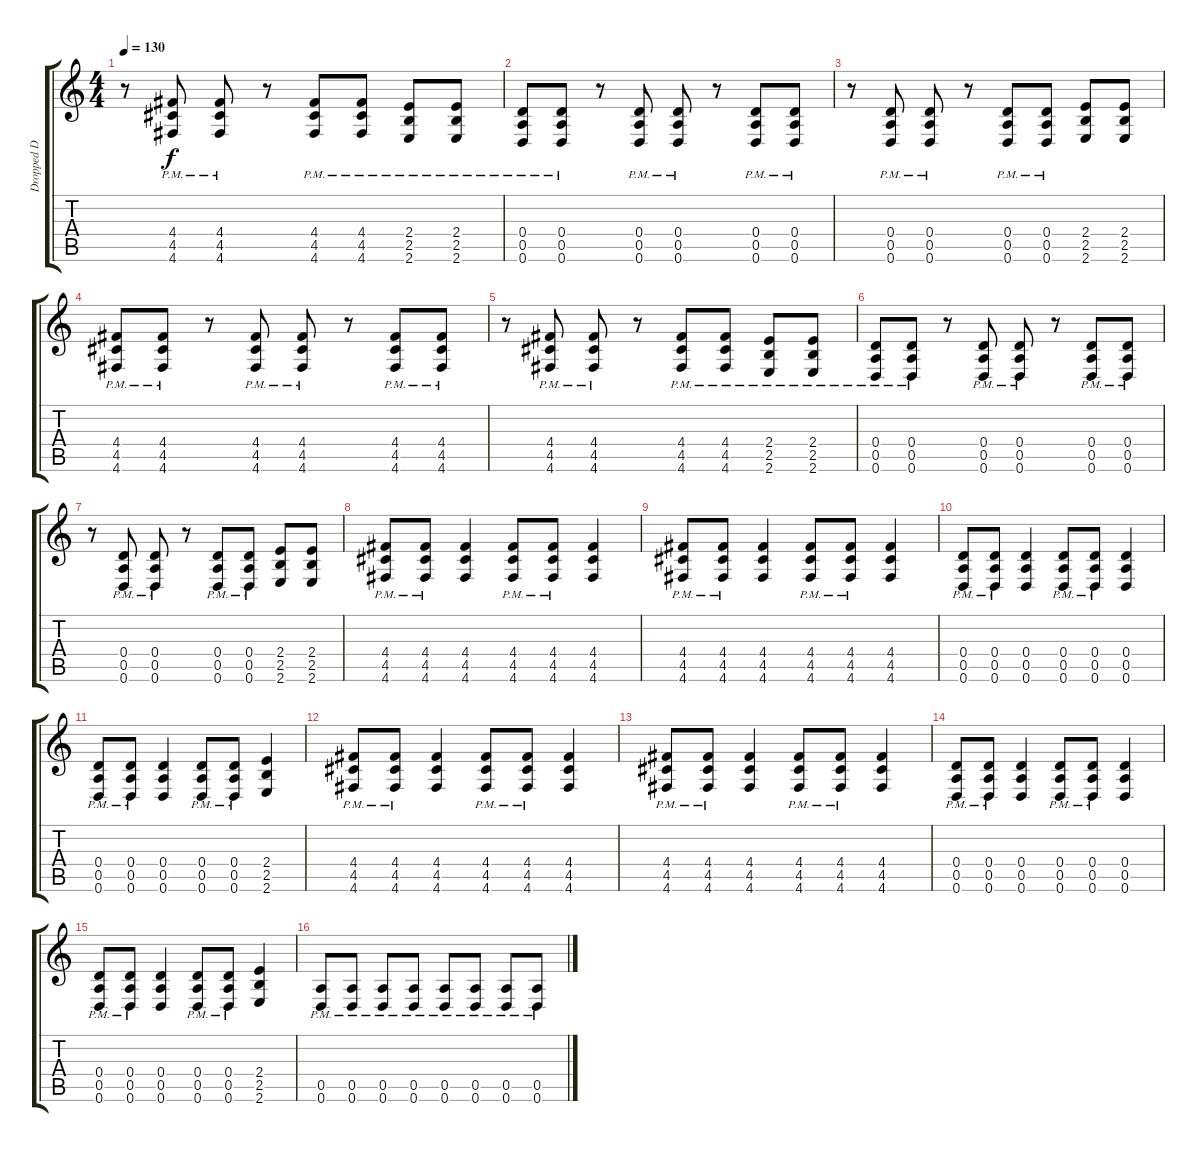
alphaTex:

\track ("Dropped D version" "Dropped D ") {instrument distortionguitar}
\staff {score tabs}
\tuning (E4 B3 G3 D3 A2 D2) {hide}
\ts (4 4)
\tempo 130
\clef g2
\ks c
r.8{dy f} (4.4{pm} 4.5{pm} 4.6{pm}).8 (4.4{pm} 4.5{pm} 4.6{pm}).8 r.8 (4.4{pm} 4.5{pm} 4.6{pm}).8 (4.4{pm} 4.5{pm} 4.6{pm}).8 (2.4{pm} 2.5{pm} 2.6{pm}).8 (2.4{pm} 2.5{pm} 2.6{pm}).8 |
(0.4{pm} 0.5{pm} 0.6).8 (0.4{pm} 0.5{pm} 0.6).8 r.8 (0.4{pm} 0.5{pm} 0.6).8 (0.4{pm} 0.5{pm} 0.6).8 r.8 (0.4{pm} 0.5{pm} 0.6).8 (0.4{pm} 0.5{pm} 0.6).8 |
r.8 (0.4{pm} 0.5{pm} 0.6).8 (0.4{pm} 0.5{pm} 0.6).8 r.8 (0.4{pm} 0.5{pm} 0.6).8 (0.4{pm} 0.5{pm} 0.6).8 (2.4 2.5 2.6).8 (2.4 2.5 2.6).8 |
(4.4{pm} 4.5{pm} 4.6{pm}).8 (4.4{pm} 4.5{pm} 4.6{pm}).8 r.8 (4.4{pm} 4.5{pm} 4.6{pm}).8 (4.4{pm} 4.5{pm} 4.6{pm}).8 r.8 (4.4{pm} 4.5{pm} 4.6{pm}).8 (4.4{pm} 4.5{pm} 4.6{pm}).8 |
r.8 (4.4{pm} 4.5{pm} 4.6{pm}).8 (4.4{pm} 4.5{pm} 4.6{pm}).8 r.8 (4.4{pm} 4.5{pm} 4.6{pm}).8 (4.4{pm} 4.5{pm} 4.6{pm}).8 (2.4{pm} 2.5{pm} 2.6{pm}).8 (2.4{pm} 2.5{pm} 2.6{pm}).8 |
(0.4{pm} 0.5{pm} 0.6).8 (0.4{pm} 0.5{pm} 0.6).8 r.8 (0.4{pm} 0.5{pm} 0.6).8 (0.4{pm} 0.5{pm} 0.6).8 r.8 (0.4{pm} 0.5{pm} 0.6).8 (0.4{pm} 0.5{pm} 0.6).8 |
r.8 (0.4{pm} 0.5{pm} 0.6).8 (0.4{pm} 0.5{pm} 0.6).8 r.8 (0.4{pm} 0.5{pm} 0.6).8 (0.4{pm} 0.5{pm} 0.6).8 (2.4 2.5 2.6).8 (2.4 2.5 2.6).8 |
(4.4{pm} 4.5{pm} 4.6{pm}).8 (4.4{pm} 4.5{pm} 4.6{pm}).8 (4.4 4.5 4.6).4 (4.4{pm} 4.5{pm} 4.6{pm}).8 (4.4{pm} 4.5{pm} 4.6{pm}).8 (4.4 4.5 4.6).4 |
(4.4{pm} 4.5{pm} 4.6{pm}).8 (4.4{pm} 4.5{pm} 4.6{pm}).8 (4.4 4.5 4.6).4 (4.4{pm} 4.5{pm} 4.6{pm}).8 (4.4{pm} 4.5{pm} 4.6{pm}).8 (4.4 4.5 4.6).4 |
(0.4{pm} 0.5{pm} 0.6{pm}).8 (0.4{pm} 0.5{pm} 0.6{pm}).8 (0.4 0.5 0.6).4 (0.4{pm} 0.5{pm} 0.6{pm}).8 (0.4{pm} 0.5{pm} 0.6{pm}).8 (0.4 0.5 0.6).4 |
(0.4{pm} 0.5{pm} 0.6{pm}).8 (0.4{pm} 0.5{pm} 0.6{pm}).8 (0.4 0.5 0.6).4 (0.4{pm} 0.5{pm} 0.6{pm}).8 (0.4{pm} 0.5{pm} 0.6{pm}).8 (2.4 2.5 2.6).4 |
(4.4{pm} 4.5{pm} 4.6{pm}).8 (4.4{pm} 4.5{pm} 4.6{pm}).8 (4.4 4.5 4.6).4 (4.4{pm} 4.5{pm} 4.6{pm}).8 (4.4{pm} 4.5{pm} 4.6{pm}).8 (4.4 4.5 4.6).4 |
(4.4{pm} 4.5{pm} 4.6{pm}).8 (4.4{pm} 4.5{pm} 4.6{pm}).8 (4.4 4.5 4.6).4 (4.4{pm} 4.5{pm} 4.6{pm}).8 (4.4{pm} 4.5{pm} 4.6{pm}).8 (4.4 4.5 4.6).4 |
(0.4{pm} 0.5{pm} 0.6{pm}).8 (0.4{pm} 0.5{pm} 0.6{pm}).8 (0.4 0.5 0.6).4 (0.4{pm} 0.5{pm} 0.6{pm}).8 (0.4{pm} 0.5{pm} 0.6{pm}).8 (0.4 0.5 0.6).4 |
(0.4{pm} 0.5{pm} 0.6{pm}).8 (0.4{pm} 0.5{pm} 0.6{pm}).8 (0.4 0.5 0.6).4 (0.4{pm} 0.5{pm} 0.6{pm}).8 (0.4{pm} 0.5{pm} 0.6{pm}).8 (2.4 2.5 2.6).4 |
(0.5{pm} 0.6{pm}).8 (0.5{pm} 0.6{pm}).8 (0.5{pm} 0.6{pm}).8 (0.5{pm} 0.6{pm}).8 (0.5{pm} 0.6{pm}).8 (0.5{pm} 0.6{pm}).8 (0.5{pm} 0.6{pm}).8 (0.5{pm} 0.6{pm}).8
